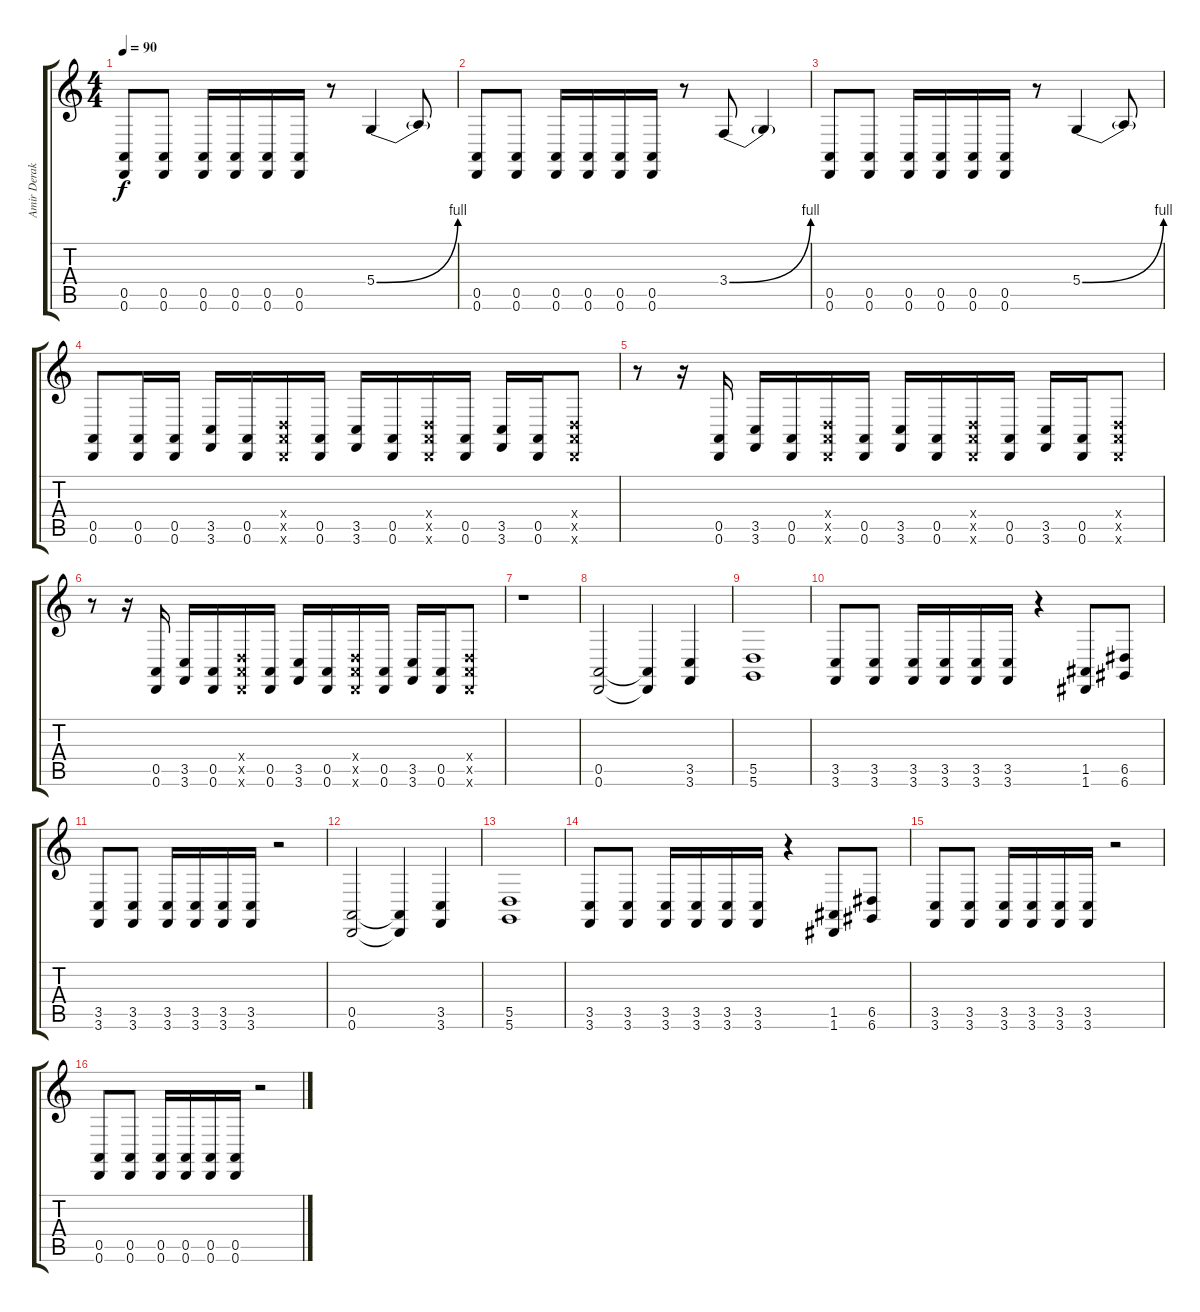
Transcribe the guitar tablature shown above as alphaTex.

\track ("Amir Derakh (Synth. Guitar)" "Amir Derak") {instrument lead2sawtooth}
\staff {score tabs}
\tuning (E4 B3 G3 D3 A2 D2) {hide}
\ts (4 4)
\tempo 90
\clef g2
\ks c
(0.5 0.6).8{dy f} (0.5 0.6).8 (0.5 0.6).16 (0.5 0.6).16 (0.5 0.6).16 (0.5 0.6).16 r.8 5.4{be (bend 0 0 60 4)}.4 5.4{t}.8 |
(0.5 0.6).8 (0.5 0.6).8 (0.5 0.6).16 (0.5 0.6).16 (0.5 0.6).16 (0.5 0.6).16 r.8 3.4{be (bend 0 0 60 4)}.8 3.4{t}.4 |
(0.5 0.6).8 (0.5 0.6).8 (0.5 0.6).16 (0.5 0.6).16 (0.5 0.6).16 (0.5 0.6).16 r.8 5.4{be (bend 0 0 60 4)}.4 5.4{t}.8 |
(0.5 0.6).8 (0.5 0.6).16 (0.5 0.6).16 (3.5 3.6).16 (0.5 0.6).16 (0.4{x} 0.5{x} 0.6{x}).16 (0.5 0.6).16 (3.5 3.6).16 (0.5 0.6).16 (0.4{x} 0.5{x} 0.6{x}).16 (0.5 0.6).16 (3.5 3.6).16 (0.5 0.6).16 (0.4{x} 0.5{x} 0.6{x}).8 |
r.8 r.16 (0.5 0.6).16 (3.5 3.6).16 (0.5 0.6).16 (0.4{x} 0.5{x} 0.6{x}).16 (0.5 0.6).16 (3.5 3.6).16 (0.5 0.6).16 (0.4{x} 0.5{x} 0.6{x}).16 (0.5 0.6).16 (3.5 3.6).16 (0.5 0.6).16 (0.4{x} 0.5{x} 0.6{x}).8 |
r.8 r.16 (0.5 0.6).16 (3.5 3.6).16 (0.5 0.6).16 (0.4{x} 0.5{x} 0.6{x}).16 (0.5 0.6).16 (3.5 3.6).16 (0.5 0.6).16 (0.4{x} 0.5{x} 0.6{x}).16 (0.5 0.6).16 (3.5 3.6).16 (0.5 0.6).16 (0.4{x} 0.5{x} 0.6{x}).8 |
r.1 |
(0.5 0.6).2 (0.5{t} 0.6{t}).4 (3.5 3.6).4 |
(5.5 5.6).1 |
(3.5 3.6).8 (3.5 3.6).8 (3.5 3.6).16 (3.5 3.6).16 (3.5 3.6).16 (3.5 3.6).16 r.4 (1.5 1.6).8 (6.5 6.6).8 |
(3.5 3.6).8 (3.5 3.6).8 (3.5 3.6).16 (3.5 3.6).16 (3.5 3.6).16 (3.5 3.6).16 r.2 |
(0.5 0.6).2 (0.5{t} 0.6{t}).4 (3.5 3.6).4 |
(5.5 5.6).1 |
(3.5 3.6).8 (3.5 3.6).8 (3.5 3.6).16 (3.5 3.6).16 (3.5 3.6).16 (3.5 3.6).16 r.4 (1.5 1.6).8 (6.5 6.6).8 |
(3.5 3.6).8 (3.5 3.6).8 (3.5 3.6).16 (3.5 3.6).16 (3.5 3.6).16 (3.5 3.6).16 r.2 |
(0.5 0.6).8 (0.5 0.6).8 (0.5 0.6).16 (0.5 0.6).16 (0.5 0.6).16 (0.5 0.6).16 r.2
